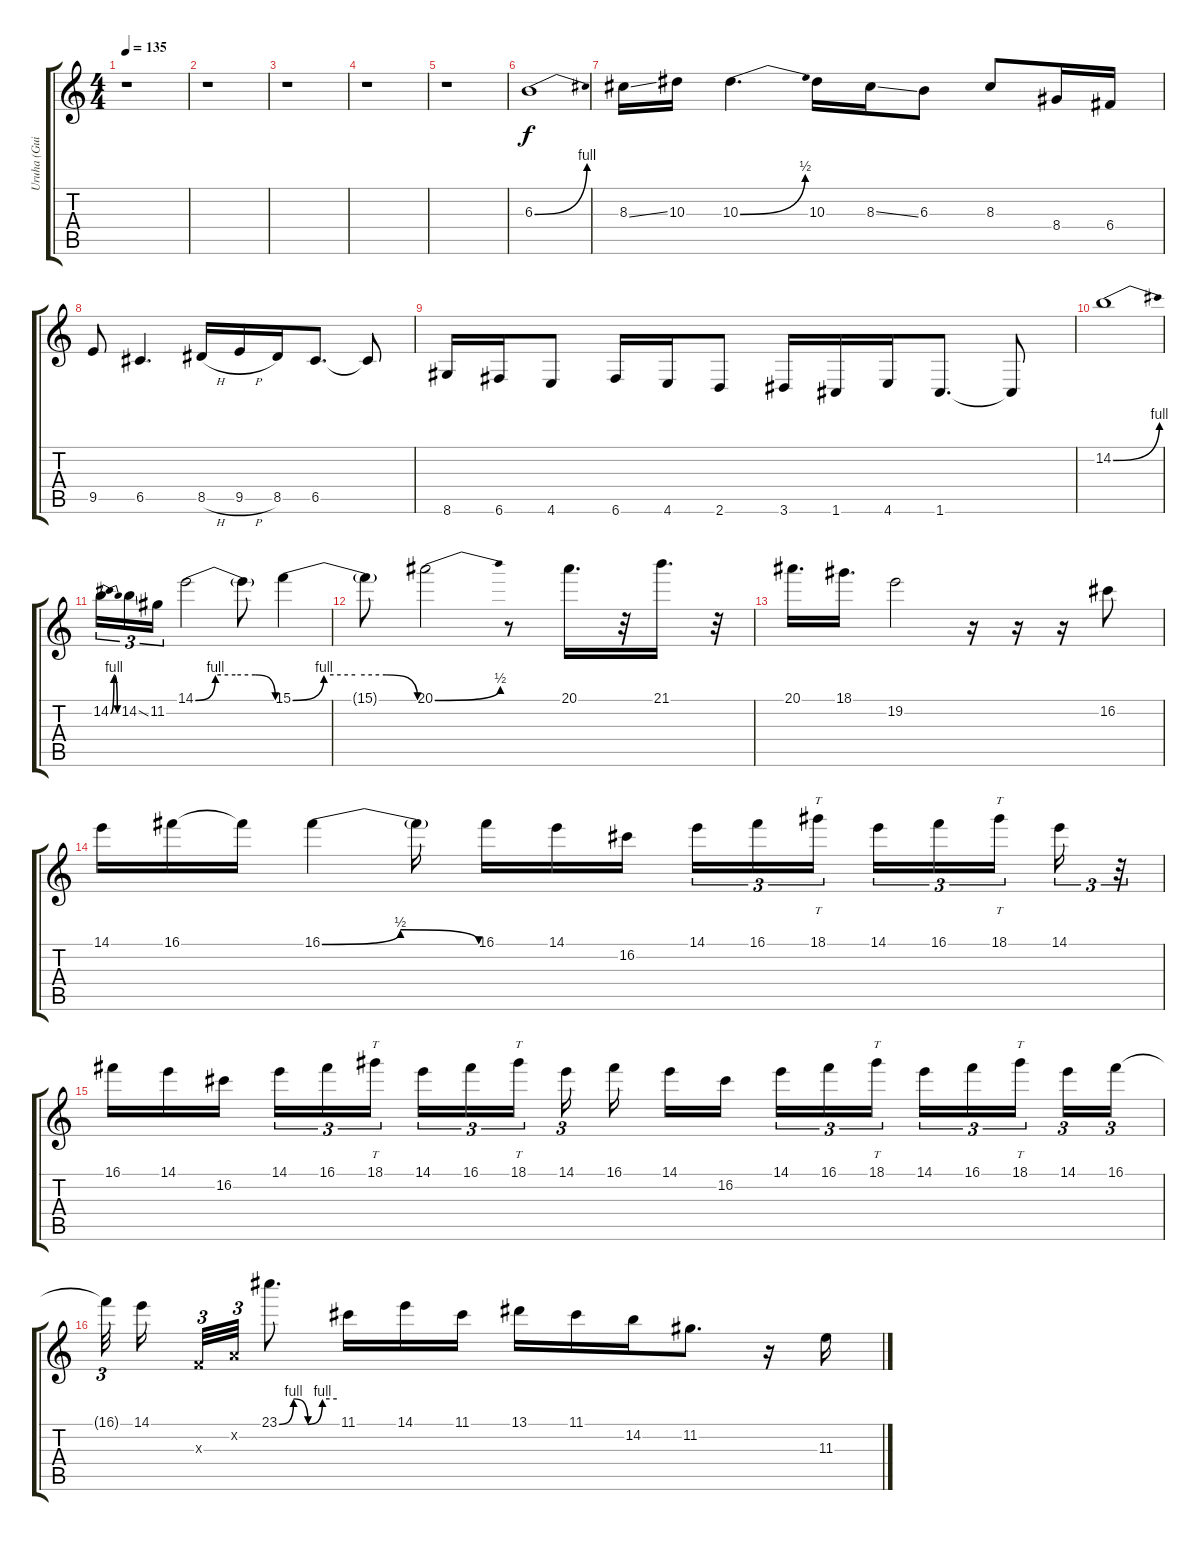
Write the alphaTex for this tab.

\track ("Uruha (Guitar 1_Solo)" "Uruha (Gui") {instrument overdrivenguitar}
\staff {score tabs}
\tuning (D4 A3 F3 C3 G2 C2) {hide}
\ts (4 4)
\tempo 135
\clef g2
\ks c
r.1{dy f} |
r.1 |
r.1 |
r.1 |
r.1 |
6.3{be (bend 0 0 60 4)}.1 |
8.3{ss}.16 10.3.16 10.3{be (bend 0 0 60 2)}.4{d} 10.3.16 8.3{ss}.16 6.3.8 8.3.8 8.4.16 6.4.16 |
9.5.8 6.5.4{d} 8.5{h}.16 9.5{h}.16 8.5.16 6.5.8{d} 6.5{t}.8 |
8.6.16 6.6.16 4.6.8 6.6.16 4.6.16 2.6.8 3.6.16 1.6.16 4.6.16 1.6.8{d} 1.6{t}.8 |
14.2{be (bend 0 0 60 4)}.1 |
14.2{be (bendrelease 0 0 30 4 30 4 60 0)}.16{tu (3 2)} 14.2{ss}.16{tu (3 2)} 11.2.16{tu (3 2)} 14.1{be (custom 0 0 15 4 30 4 45 4 60 0)}.2 14.1{t}.8 15.1{be (custom 0 0 15 4 30 4 45 4 60 0)}.4 |
15.1{t}.8 20.1{be (bend 0 0 60 2)}.2 r.8 20.1.16{d} r.32 21.1.16{d} r.32 |
20.1.16{d} 18.1.16{d} 19.2.2 r.16 r.16 r.16 16.2.8 |
14.1.16 16.1.16 16.1{t}.16 16.1{be (bendrelease 0 0 30 2 45 2 60 0)}.4 16.1{t}.16 16.1.16 14.1.16 16.2.16 14.1.16{tu (3 2)} 16.1.16{tu (3 2)} 18.1.16{tt tu (3 2)} 14.1.16{tu (3 2)} 16.1.16{tu (3 2)} 18.1.16{tt tu (3 2)} 14.1.16{tu (3 2)} r.32{tu (3 2)} |
16.1.16 14.1.16 16.2.16 14.1.16{tu (3 2)} 16.1.16{tu (3 2)} 18.1.16{tt tu (3 2)} 14.1.16{tu (3 2)} 16.1.16{tu (3 2)} 18.1.16{tt tu (3 2)} 14.1.16{tu (3 2)} 16.1.16 14.1.16 16.2.16 14.1.16{tu (3 2)} 16.1.16{tu (3 2)} 18.1.16{tt tu (3 2)} 14.1.16{tu (3 2)} 16.1.16{tu (3 2)} 18.1.16{tt tu (3 2)} 14.1.16{tu (3 2)} 16.1.16{tu (3 2)} |
16.1{t}.32{tu (3 2)} 14.1.16 0.3{x}.32{tu (3 2)} 0.2{x}.32{tu (3 2)} 23.1{be (custom 0 0 15 4 30 0 45 4 60 4)}.8{d} 11.1.16 14.1.16 11.1.16 13.1.16 11.1.16 14.2.16 11.2.8{d} r.16 11.3.16
